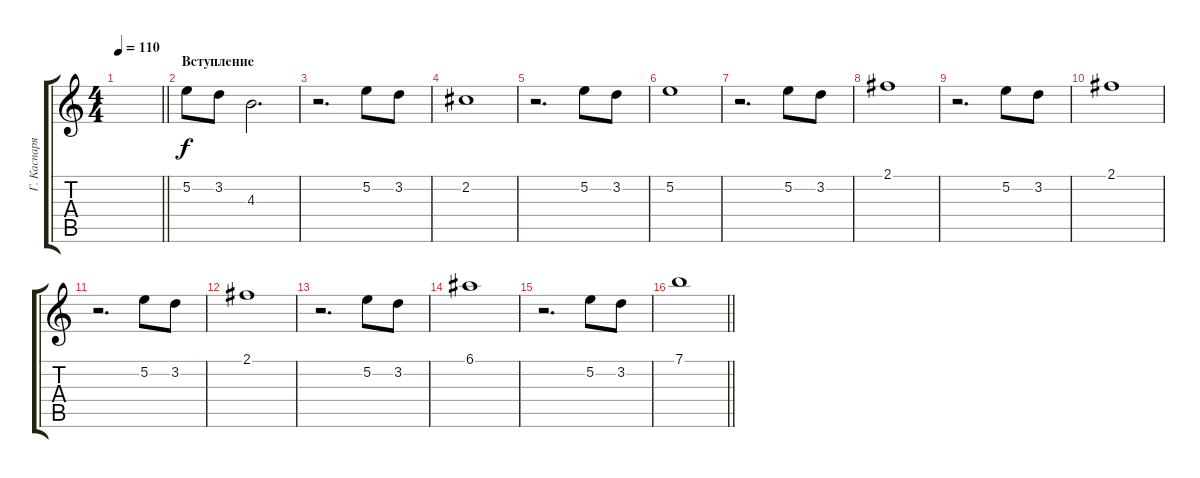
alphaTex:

\track ("Г. Каспарян" "Г. Каспаря") {instrument electricguitarclean}
\staff {score tabs}
\tuning (E4 B3 G3 D3 A2 E2) {hide}
\ts (4 4)
\tempo 110
\clef g2
\barLineRight lightlight
\ks c
|
\section ("" "Вступление")
5.2.8 3.2.8 4.3.2{d} |
r.2{d} 5.2.8 3.2.8 |
2.2.1 |
r.2{d} 5.2.8 3.2.8 |
5.2.1 |
r.2{d} 5.2.8 3.2.8 |
2.1.1 |
r.2{d} 5.2.8 3.2.8 |
2.1.1 |
r.2{d} 5.2.8 3.2.8 |
2.1.1 |
r.2{d} 5.2.8 3.2.8 |
6.1.1 |
r.2{d} 5.2.8 3.2.8 |
\barLineRight lightlight
7.1.1
